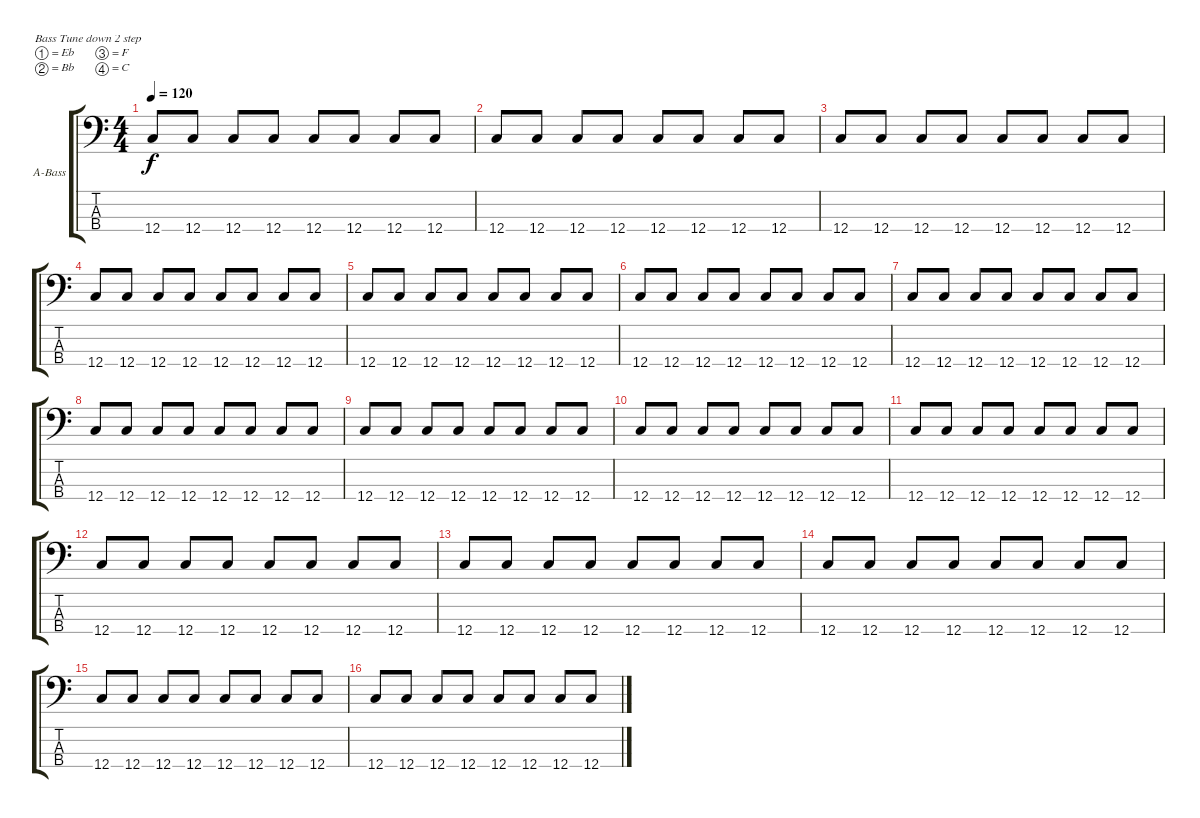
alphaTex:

\bracketExtendMode groupsimilarinstruments
\firstSystemTrackNameOrientation horizontal
\otherSystemsTrackNameOrientation horizontal
\track ("Акустический бас" "A-Bass") {instrument acousticbass}
\staff {score tabs}
\tuning (Eb2 Bb1 F1 C1)
\ts (4 4)
\tempo 120
\clef f4
\ks c
12.4.8{dy f} 12.4.8 12.4.8 12.4.8 12.4.8 12.4.8 12.4.8 12.4.8 |
12.4.8 12.4.8 12.4.8 12.4.8 12.4.8 12.4.8 12.4.8 12.4.8 |
12.4.8 12.4.8 12.4.8 12.4.8 12.4.8 12.4.8 12.4.8 12.4.8 |
12.4.8 12.4.8 12.4.8 12.4.8 12.4.8 12.4.8 12.4.8 12.4.8 |
12.4.8 12.4.8 12.4.8 12.4.8 12.4.8 12.4.8 12.4.8 12.4.8 |
12.4.8 12.4.8 12.4.8 12.4.8 12.4.8 12.4.8 12.4.8 12.4.8 |
12.4.8 12.4.8 12.4.8 12.4.8 12.4.8 12.4.8 12.4.8 12.4.8 |
12.4.8 12.4.8 12.4.8 12.4.8 12.4.8 12.4.8 12.4.8 12.4.8 |
12.4.8 12.4.8 12.4.8 12.4.8 12.4.8 12.4.8 12.4.8 12.4.8 |
12.4.8 12.4.8 12.4.8 12.4.8 12.4.8 12.4.8 12.4.8 12.4.8 |
12.4.8 12.4.8 12.4.8 12.4.8 12.4.8 12.4.8 12.4.8 12.4.8 |
12.4.8 12.4.8 12.4.8 12.4.8 12.4.8 12.4.8 12.4.8 12.4.8 |
12.4.8 12.4.8 12.4.8 12.4.8 12.4.8 12.4.8 12.4.8 12.4.8 |
12.4.8 12.4.8 12.4.8 12.4.8 12.4.8 12.4.8 12.4.8 12.4.8 |
12.4.8 12.4.8 12.4.8 12.4.8 12.4.8 12.4.8 12.4.8 12.4.8 |
12.4.8 12.4.8 12.4.8 12.4.8 12.4.8 12.4.8 12.4.8 12.4.8
